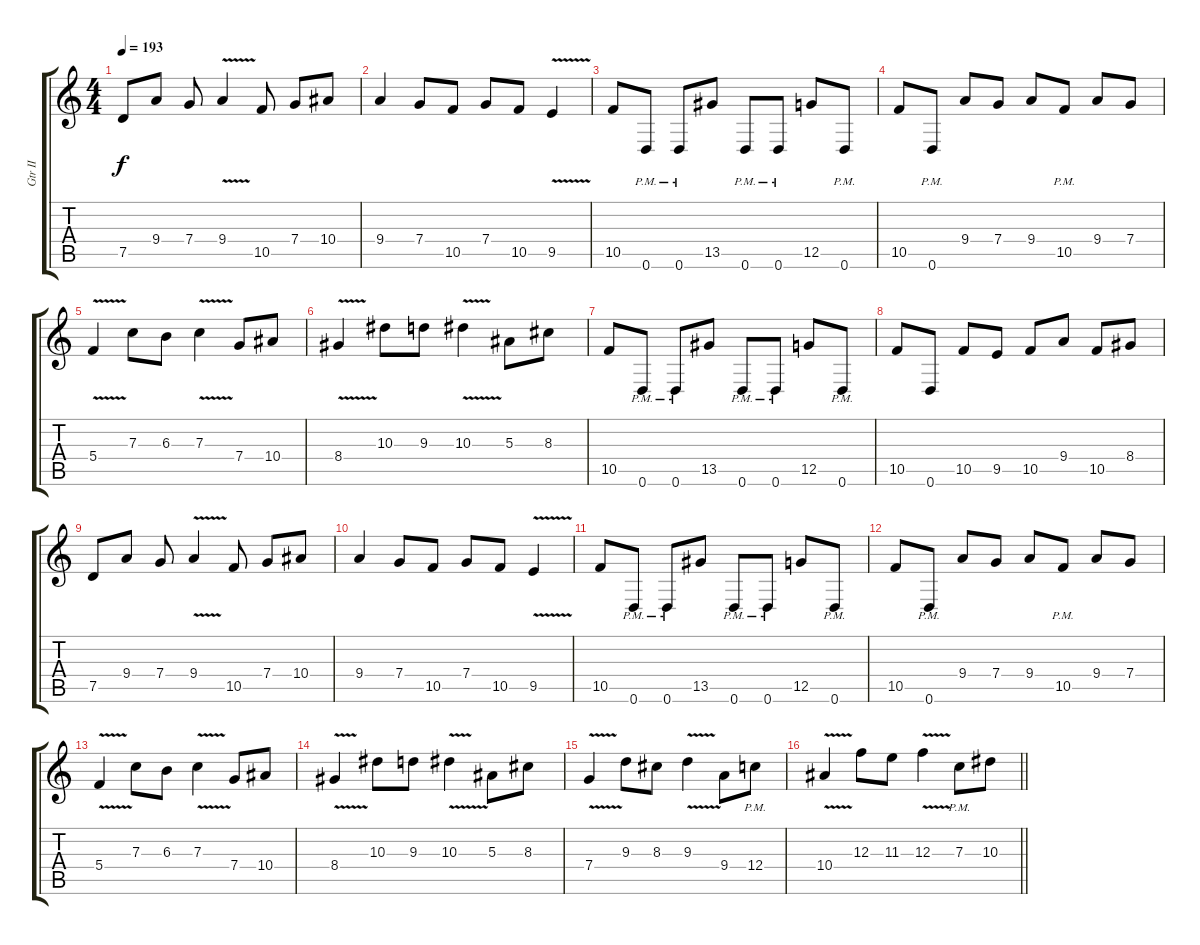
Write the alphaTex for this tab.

\track ("Gtr II" "Gtr II") {instrument distortionguitar}
\staff {score tabs}
\tuning (D4 A3 F3 C3 G2 D2) {hide}
\ts (4 4)
\tempo 193
\clef g2
\ks c
7.5.8{dy f} 9.4.8 7.4.8 9.4{v}.4 10.5.8 7.4.8 10.4.8 |
9.4.4 7.4.8 10.5.8 7.4.8 10.5.8 9.5{v}.4 |
10.5.8 0.6{pm}.8 0.6{pm}.8 13.5.8 0.6{pm}.8 0.6{pm}.8 12.5.8 0.6{pm}.8 |
10.5.8 0.6{pm}.8 9.4.8 7.4.8 9.4.8 10.5{pm}.8 9.4.8 7.4.8 |
5.4{v}.4 7.3.8 6.3.8 7.3{v}.4 7.4.8 10.4.8 |
8.4{v}.4 10.3.8 9.3.8 10.3{v}.4 5.3.8 8.3.8 |
10.5.8 0.6{pm}.8 0.6{pm}.8 13.5.8 0.6{pm}.8 0.6{pm}.8 12.5.8 0.6{pm}.8 |
10.5.8 0.6.8 10.5.8 9.5.8 10.5.8 9.4.8 10.5.8 8.4.8 |
7.5.8 9.4.8 7.4.8 9.4{v}.4 10.5.8 7.4.8 10.4.8 |
9.4.4 7.4.8 10.5.8 7.4.8 10.5.8 9.5{v}.4 |
10.5.8 0.6{pm}.8 0.6{pm}.8 13.5.8 0.6{pm}.8 0.6{pm}.8 12.5.8 0.6{pm}.8 |
10.5.8 0.6{pm}.8 9.4.8 7.4.8 9.4.8 10.5{pm}.8 9.4.8 7.4.8 |
5.4{v}.4 7.3.8 6.3.8 7.3{v}.4 7.4.8 10.4.8 |
8.4{v}.4 10.3.8 9.3.8 10.3{v}.4 5.3.8 8.3.8 |
7.4{v}.4 9.3.8 8.3.8 9.3{v}.4 9.4.8 12.4{pm}.8 |
\barLineRight lightlight
10.4{v}.4 12.3.8 11.3.8 12.3{v}.4 7.3{pm}.8 10.3.8
